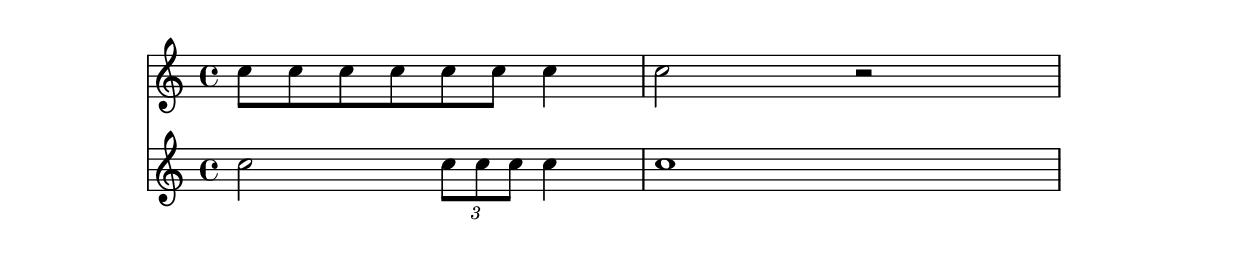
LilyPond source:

\header {

  texidoc = "Proportional notation can be created by setting
@code{proportionalNotationDuration}. Notes will be spaced proportional
to the distance for the given duration."

}

\version "2.12.0"

\paper { ragged-right = ##t }

\relative c''
<<
  \set Score.proportionalNotationDuration = #(ly:make-moment 1 16)
  \new Staff { c8[ c c c c c]  c4 c2 r2 }
  \new Staff { c2  \times 2/3 { c8 c c } c4 c1 }
>>

   
	 

  
